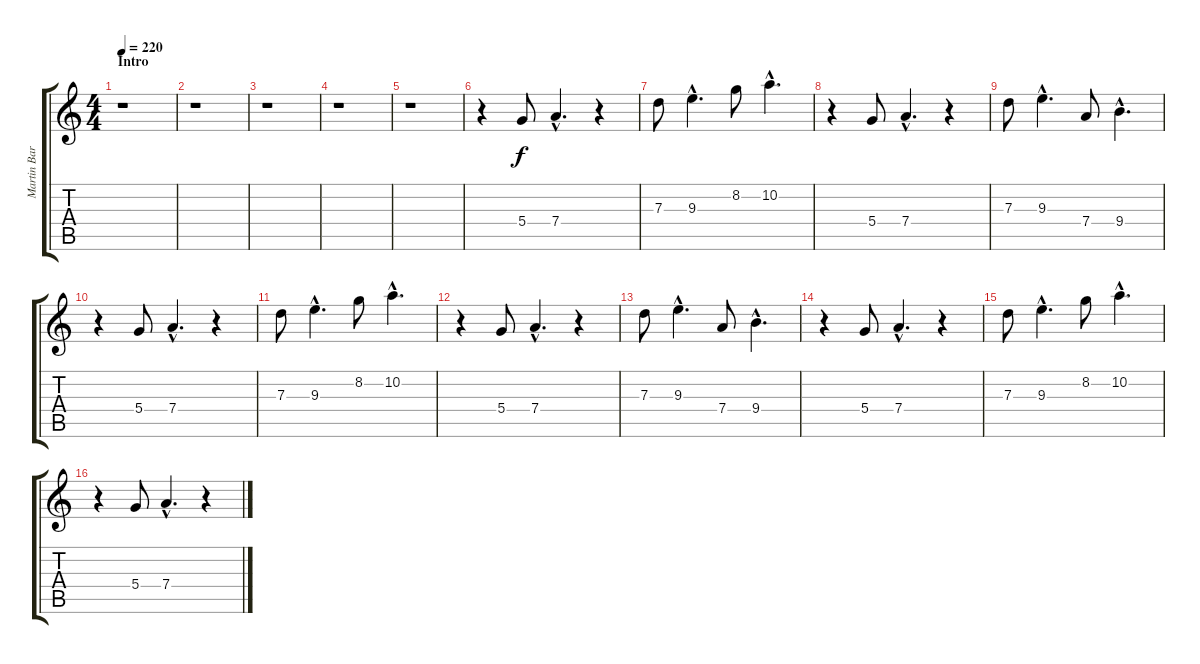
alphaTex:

\track ("Martin Barre (Add. Guitar)" "Martin Bar") {instrument overdrivenguitar}
\staff {score tabs}
\tuning (E4 B3 G3 D3 A2 E2) {hide}
\ts (4 4)
\section ("" "Intro")
\tempo 220
\clef g2
\ks c
r.1{dy f instrument overdrivenguitar} |
r.1 |
r.1 |
r.1 |
r.1 |
r.4 5.4.8 7.4{hac}.4{d} r.4 |
7.3.8 9.3{hac}.4{d} 8.2.8 10.2{hac}.4{d} |
r.4 5.4.8 7.4{hac}.4{d} r.4 |
7.3.8 9.3{hac}.4{d} 7.4.8 9.4{hac}.4{d} |
r.4 5.4.8 7.4{hac}.4{d} r.4 |
7.3.8 9.3{hac}.4{d} 8.2.8 10.2{hac}.4{d} |
r.4 5.4.8 7.4{hac}.4{d} r.4 |
7.3.8 9.3{hac}.4{d} 7.4.8 9.4{hac}.4{d} |
r.4 5.4.8 7.4{hac}.4{d} r.4 |
7.3.8 9.3{hac}.4{d} 8.2.8 10.2{hac}.4{d} |
r.4 5.4.8 7.4{hac}.4{d} r.4
